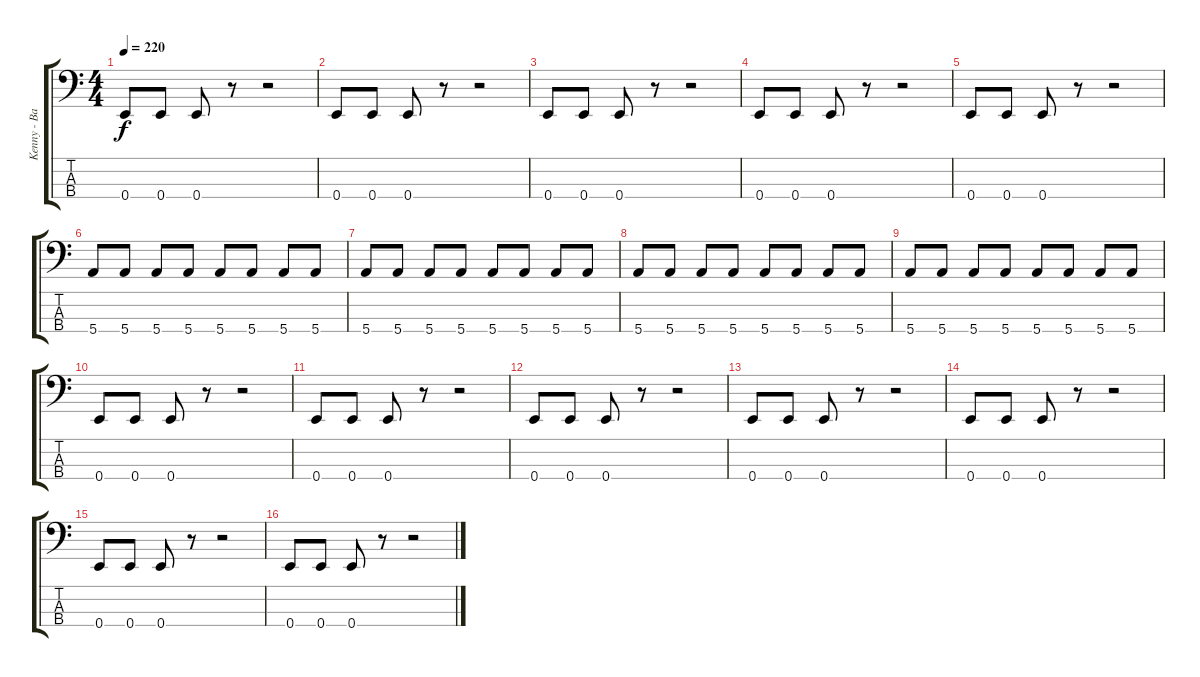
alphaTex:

\track ("Kenny - Bass" "Kenny - Ba") {instrument electricbasspick}
\staff {score tabs}
\tuning (G2 D2 A1 E1) {hide}
\ts (4 4)
\tempo 220
\clef f4
\ks c
0.4.8{dy f} 0.4.8 0.4.8 r.8 r.2 |
0.4.8 0.4.8 0.4.8 r.8 r.2 |
0.4.8 0.4.8 0.4.8 r.8 r.2 |
0.4.8 0.4.8 0.4.8 r.8 r.2 |
0.4.8 0.4.8 0.4.8 r.8 r.2 |
5.4.8 5.4.8 5.4.8 5.4.8 5.4.8 5.4.8 5.4.8 5.4.8 |
5.4.8 5.4.8 5.4.8 5.4.8 5.4.8 5.4.8 5.4.8 5.4.8 |
5.4.8 5.4.8 5.4.8 5.4.8 5.4.8 5.4.8 5.4.8 5.4.8 |
5.4.8 5.4.8 5.4.8 5.4.8 5.4.8 5.4.8 5.4.8 5.4.8 |
0.4.8 0.4.8 0.4.8 r.8 r.2 |
0.4.8 0.4.8 0.4.8 r.8 r.2 |
0.4.8 0.4.8 0.4.8 r.8 r.2 |
0.4.8 0.4.8 0.4.8 r.8 r.2 |
0.4.8 0.4.8 0.4.8 r.8 r.2 |
0.4.8 0.4.8 0.4.8 r.8 r.2 |
0.4.8 0.4.8 0.4.8 r.8 r.2
